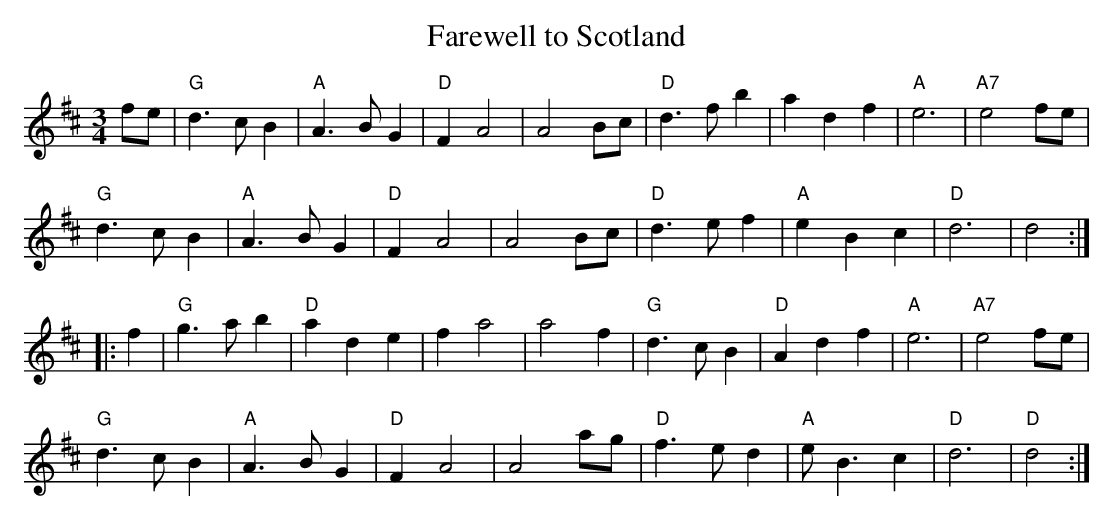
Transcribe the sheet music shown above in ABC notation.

X:1
T:Farewell to Scotland
M:3/4
L:1/8
K:D major
fe | "G"d3 c B2 | "A"A3 B G2 | "D"F2 A4 | A4 Bc | "D"d3 f b2 | a2 d2 f2 | "A"e6 | "A7"e4 fe |
"G"d3 c B2 | "A"A3 B G2 | "D"F2 A4 | A4 Bc | "D"d3 e f2 | "A"e2 B2 c2 | "D"d6 | d4 :|
|: f2 | "G"g3 a b2 | "D"a2 d2 e2 | f2 a4 | a4 f2 | "G"d3 c B2 | "D"A2 d2 f2 | "A"e6 | "A7"e4 fe |
"G"d3 c B2 | "A"A3 B G2 | "D"F2 A4 | A4 ag | "D"f3 e d2 | "A"e B3 c2 | "D"d6 | "D"d4 :|
